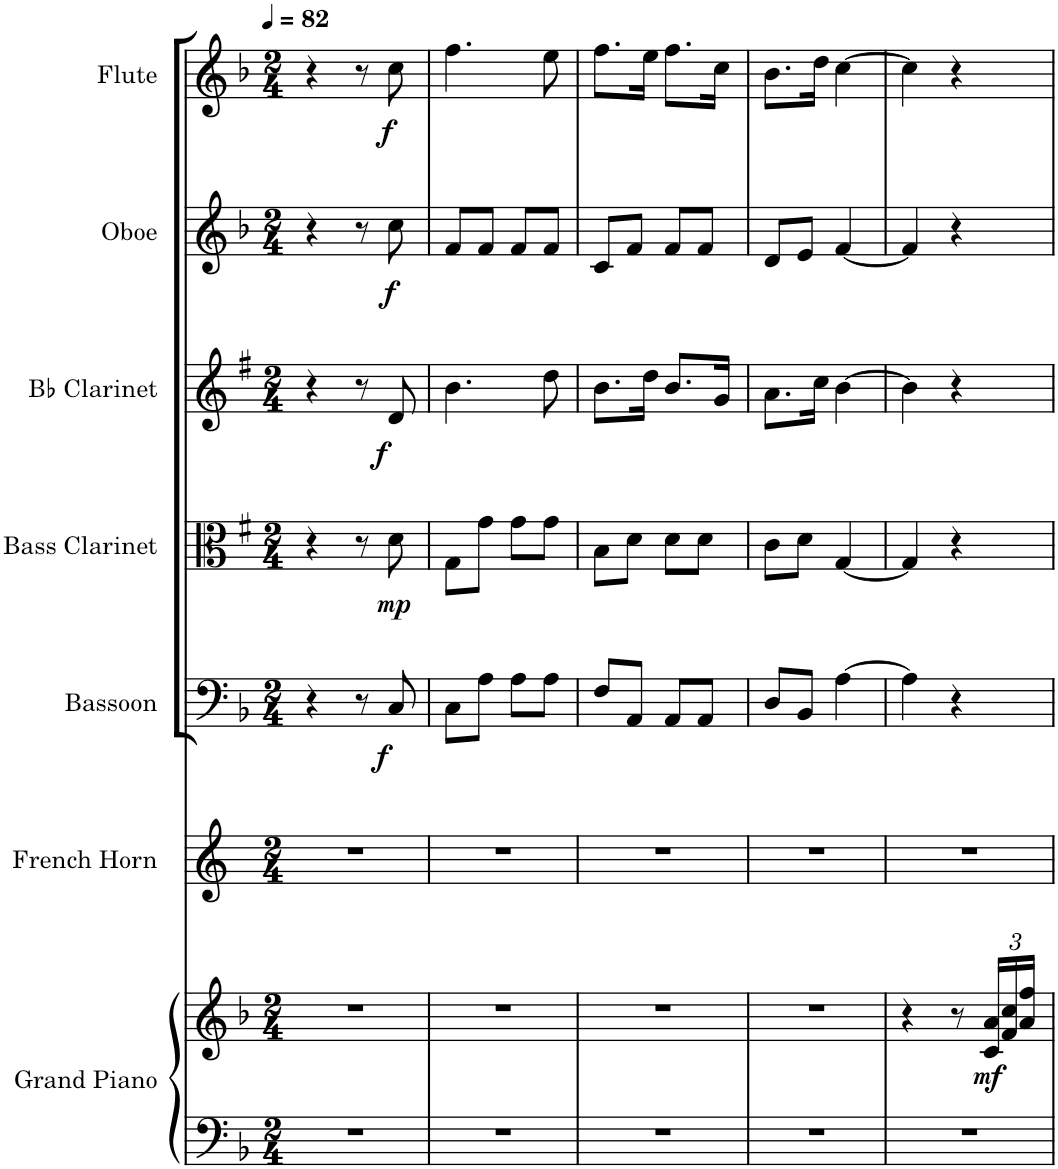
**kern	**kern	**dynam	**kern	**kern	**dynam	**kern	**dynam	**kern	**dynam	**kern	**dynam	**kern	**dynam
*part7	*part7	*part7	*part6	*part5	*part5	*part4	*part4	*part3	*part3	*part2	*part2	*part1	*part1
*staff8	*staff7	*staff7/8	*staff6	*staff5	*staff5	*staff4	*staff4	*staff3	*staff3	*staff2	*staff2	*staff1	*staff1
*I"Grand Piano	*	*	*I"French Horn	*I"Bassoon	*	*I"Bass Clarinet	*	*I"Bb Clarinet	*	*I"Oboe	*	*I"Flute	*
*I'Pno.	*	*	*I'F Hn.	*I'Bsn.	*	*I'B. Cl.	*	*I'Bb Cl.	*	*I'Ob.	*	*I'Fl.	*
*clefF4	*clefG2	*	*clefG2	*clefF4	*	*clefC3	*	*clefG2	*	*clefG2	*	*clefG2	*
*	*	*	*Trd4c7	*	*	*Trd8c14	*	*Trd1c2	*	*	*	*	*
*k[b-]	*k[b-]	*	*k[]	*k[b-]	*	*k[f#]	*	*k[f#]	*	*k[b-]	*	*k[b-]	*
*F:	*F:	*	*	*F:	*	*G:	*	*G:	*	*F:	*	*F:	*
*M2/4	*M2/4	*	*M2/4	*M2/4	*	*M2/4	*	*M2/4	*	*M2/4	*	*M2/4	*
*MM82	*MM82	*	*MM82	*MM82	*	*MM82	*	*MM82	*	*MM82	*	*MM82	*
=1	=1	=1	=1	=1	=1	=1	=1	=1	=1	=1	=1	=1	=1
2r	2r	.	2r	4r	.	4r	.	4r	.	4r	.	4r	.
.	.	.	.	8r	.	8r	.	8r	.	8r	.	8r	.
!	!	!	!	!	!LO:DY:b	!	!LO:DY:b	!	!LO:DY:b	!	!LO:DY:b	!	!LO:DY:b
.	.	.	.	8C/	f	8d\	mp	8d/	f	8cc\	f	8cc\	f
=2	=2	=2	=2	=2	=2	=2	=2	=2	=2	=2	=2	=2	=2
2r	2r	.	2r	8C\L	.	8G\L	.	4.b\	.	8f/L	.	4.ff\	.
.	.	.	.	8A\J	.	8g\J	.	.	.	8f/J	.	.	.
.	.	.	.	8A\L	.	8g\L	.	.	.	8f/L	.	.	.
.	.	.	.	8A\J	.	8g\J	.	8dd\	.	8f/J	.	8ee\	.
=3	=3	=3	=3	=3	=3	=3	=3	=3	=3	=3	=3	=3	=3
2r	2r	.	2r	8F/L	.	8B\L	.	8.b\L	.	8c/L	.	8.ff\L	.
.	.	.	.	8AA/J	.	8d\J	.	.	.	8f/J	.	.	.
.	.	.	.	.	.	.	.	16dd\Jk	.	.	.	16ee\Jk	.
.	.	.	.	8AA/L	.	8d\L	.	8.b/L	.	8f/L	.	8.ff\L	.
.	.	.	.	8AA/J	.	8d\J	.	.	.	8f/J	.	.	.
.	.	.	.	.	.	.	.	16g/Jk	.	.	.	16cc\Jk	.
=4	=4	=4	=4	=4	=4	=4	=4	=4	=4	=4	=4	=4	=4
2r	2r	.	2r	8D/L	.	8c\L	.	8.a\L	.	8d/L	.	8.b-\L	.
.	.	.	.	8BB-/J	.	8d\J	.	.	.	8e/J	.	.	.
.	.	.	.	.	.	.	.	16cc\Jk	.	.	.	16dd\Jk	.
.	.	.	.	[4A\	.	[4G/	.	[4b\	.	[4f/	.	[4cc\	.
=5	=5	=5	=5	=5	=5	=5	=5	=5	=5	=5	=5	=5	=5
2r	4r	.	2r	4A\]	.	4G/]	.	4b\]	.	4f/]	.	4cc\]	.
.	8r	.	.	4r	.	4r	.	4r	.	4r	.	4r	.
*	*Xbrackettup	*	*	*	*	*	*	*	*	*	*	*	*
!	!	!LO:DY:b	!	!	!	!	!	!	!	!	!	!	!
.	24c/ 24a/LL	mf	.	.	.	.	.	.	.	.	.	.	.
.	24f/ 24cc/	.	.	.	.	.	.	.	.	.	.	.	.
.	24a/ 24ff/JJ	.	.	.	.	.	.	.	.	.	.	.	.
=	=	=	=	=	=	=	=	=	=	=	=	=	=
*-	*-	*-	*-	*-	*-	*-	*-	*-	*-	*-	*-	*-	*-
